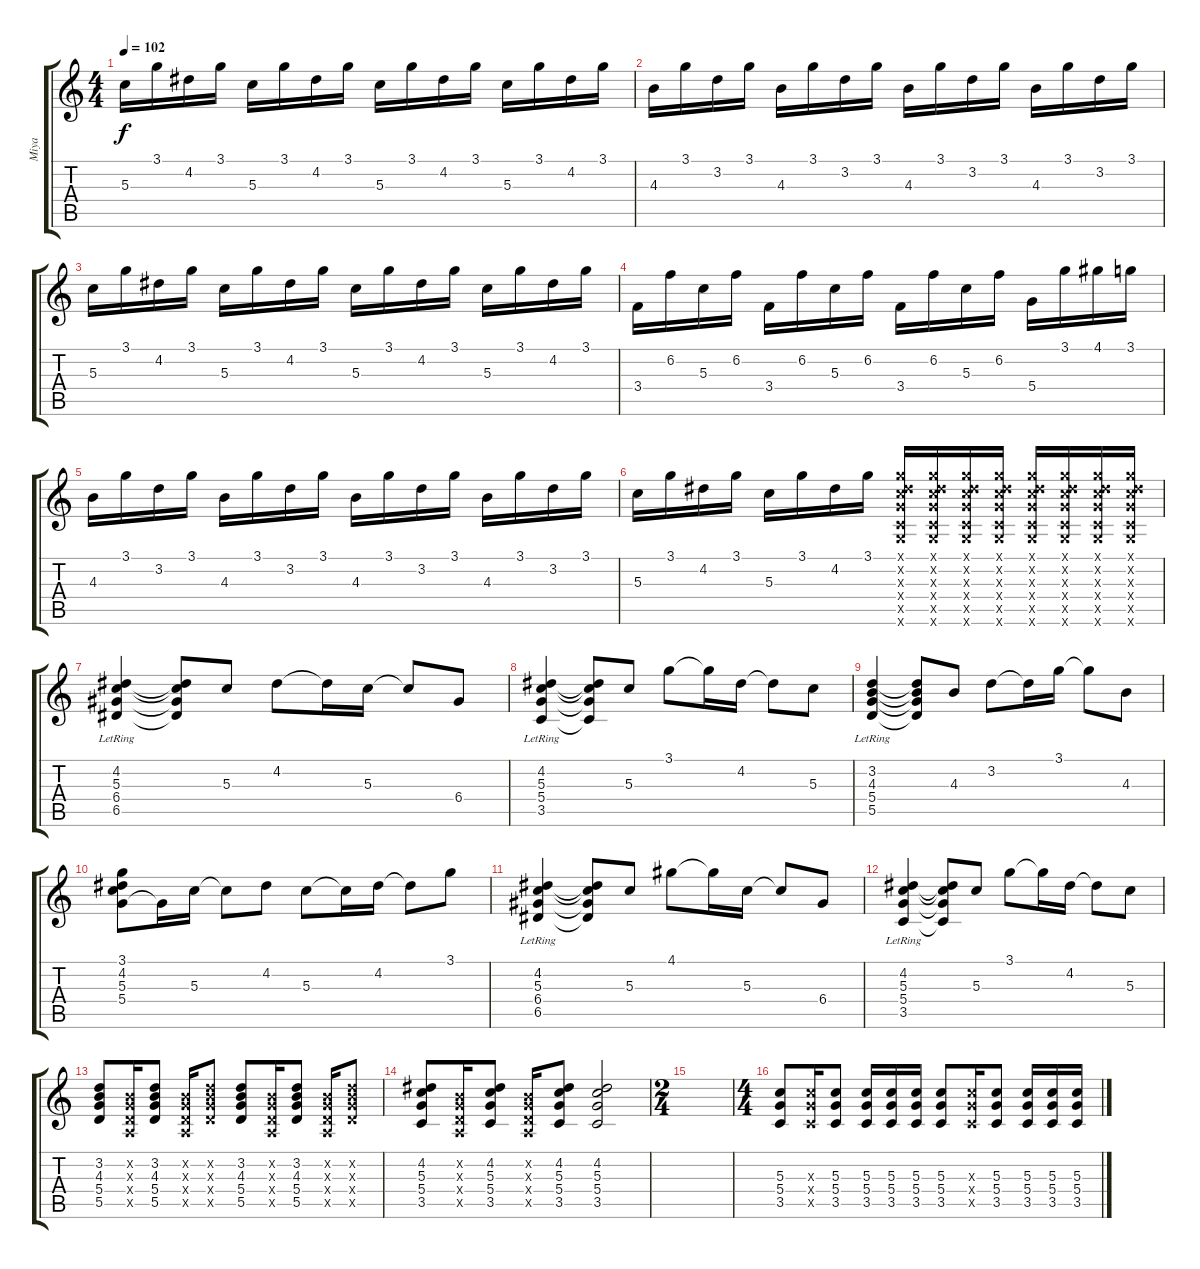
\track ("Miya" "Miya") {instrument overdrivenguitar}
\staff {score tabs}
\tuning (E4 B3 G3 D3 A2 E2) {hide}
\ts (4 4)
\tempo 102
\clef g2
\ks c
5.3.16{dy f} 3.1.16 4.2.16 3.1.16 5.3.16 3.1.16 4.2.16 3.1.16 5.3.16 3.1.16 4.2.16 3.1.16 5.3.16 3.1.16 4.2.16 3.1.16 |
4.3.16 3.1.16 3.2.16 3.1.16 4.3.16 3.1.16 3.2.16 3.1.16 4.3.16 3.1.16 3.2.16 3.1.16 4.3.16 3.1.16 3.2.16 3.1.16 |
5.3.16{volume 8} 3.1.16 4.2.16 3.1.16 5.3.16 3.1.16 4.2.16 3.1.16 5.3.16 3.1.16 4.2.16 3.1.16 5.3.16 3.1.16 4.2.16 3.1.16 |
3.4.16 6.2.16 5.3.16 6.2.16 3.4.16 6.2.16 5.3.16 6.2.16 3.4.16 6.2.16 5.3.16 6.2.16 5.4.16 3.1.16 4.1.16 3.1.16 |
4.3.16{volume 9} 3.1.16 3.2.16 3.1.16 4.3.16 3.1.16 3.2.16 3.1.16 4.3.16 3.1.16 3.2.16 3.1.16 4.3.16 3.1.16 3.2.16 3.1.16 |
5.3.16 3.1.16 4.2.16 3.1.16 5.3.16 3.1.16 4.2.16 3.1.16 (3.1{x} 4.2{x} 5.3{x} 5.4{x} 3.5{x} 3.6{x}).16 (3.1{x} 4.2{x} 5.3{x} 5.4{x} 3.5{x} 3.6{x}).16 (3.1{x} 4.2{x} 5.3{x} 5.4{x} 3.5{x} 3.6{x}).16 (3.1{x} 4.2{x} 5.3{x} 5.4{x} 3.5{x} 3.6{x}).16 (3.1{x} 4.2{x} 5.3{x} 5.4{x} 3.5{x} 3.6{x}).16 (3.1{x} 4.2{x} 5.3{x} 5.4{x} 3.5{x} 3.6{x}).16 (3.1{x} 4.2{x} 5.3{x} 5.4{x} 3.5{x} 3.6{x}).16 (3.1{x} 4.2{x} 5.3{x} 5.4{x} 3.5{x} 3.6{x}).16 |
(4.2 5.3{lr} 6.4 6.5).4 (4.2{t} 5.3{t} 6.4{t} 6.5{t}).8 5.3.8 4.2.8 4.2{t}.16 5.3.16 5.3{t}.8 6.4.8 |
(4.2 5.3{lr} 5.4 3.5).4 (4.2{t} 5.3{t} 5.4{t} 3.5{t}).8 5.3.8 3.1.8 3.1{t}.16 4.2.16 4.2{t}.8 5.3.8 |
(3.2 4.3{lr} 5.4 5.5).4 (3.2{t} 4.3{t} 5.4{t} 5.5{t}).8 4.3.8 3.2.8 3.2{t}.16 3.1.16 3.1{t}.8 4.3.8 |
(3.1 4.2 5.3 5.4).8 5.4{t}.16 5.3.16 5.3{t}.8 4.2.8 5.3.8 5.3{t}.16 4.2.16 4.2{t}.8 3.1.8 |
(4.2 5.3{lr} 6.4 6.5).4 (4.2{t} 5.3{t} 6.4{t} 6.5{t}).8 5.3.8 4.1.8 4.1{t}.16 5.3.16 5.3{t}.8 6.4.8 |
(4.2 5.3{lr} 5.4 3.5).4 (4.2{t} 5.3{t} 5.4{t} 3.5{t}).8 5.3.8 3.1.8 3.1{t}.16 4.2.16 4.2{t}.8 5.3.8 |
(3.2 4.3 5.4 5.5).8 (0.2{x} 0.3{x} 0.4{x} 0.5{x}).16 (3.2 4.3 5.4 5.5).8 (0.2{x} 0.3{x} 0.4{x} 0.5{x}).16 (3.2{x} 4.3{x} 5.4{x} 5.5{x}).8 (3.2 4.3 5.4 5.5).8 (0.2{x} 0.3{x} 0.4{x} 0.5{x}).16 (3.2 4.3 5.4 5.5).8 (0.2{x} 0.3{x} 0.4{x} 0.5{x}).16 (3.2{x} 4.3{x} 5.4{x} 5.5{x}).8 |
(4.2 5.3 5.4 3.5).8 (0.2{x} 0.3{x} 0.4{x} 0.5{x}).16 (4.2 5.3 5.4 3.5).8 (0.2{x} 0.3{x} 0.4{x} 0.5{x}).16 (4.2 5.3 5.4 3.5).8 (4.2 5.3 5.4 3.5).2 |
\ts (2 4)
|
\ts (4 4)
(5.3 5.4 3.5).8{balance 5} (5.3{x} 5.4{x} 3.5{x}).16 (5.3 5.4 3.5).8 (5.3 5.4 3.5).16 (5.3 5.4 3.5).16 (5.3 5.4 3.5).16 (5.3 5.4 3.5).8 (5.3{x} 5.4{x} 3.5{x}).16 (5.3 5.4 3.5).8 (5.3 5.4 3.5).16 (5.3 5.4 3.5).16 (5.3 5.4 3.5).16
